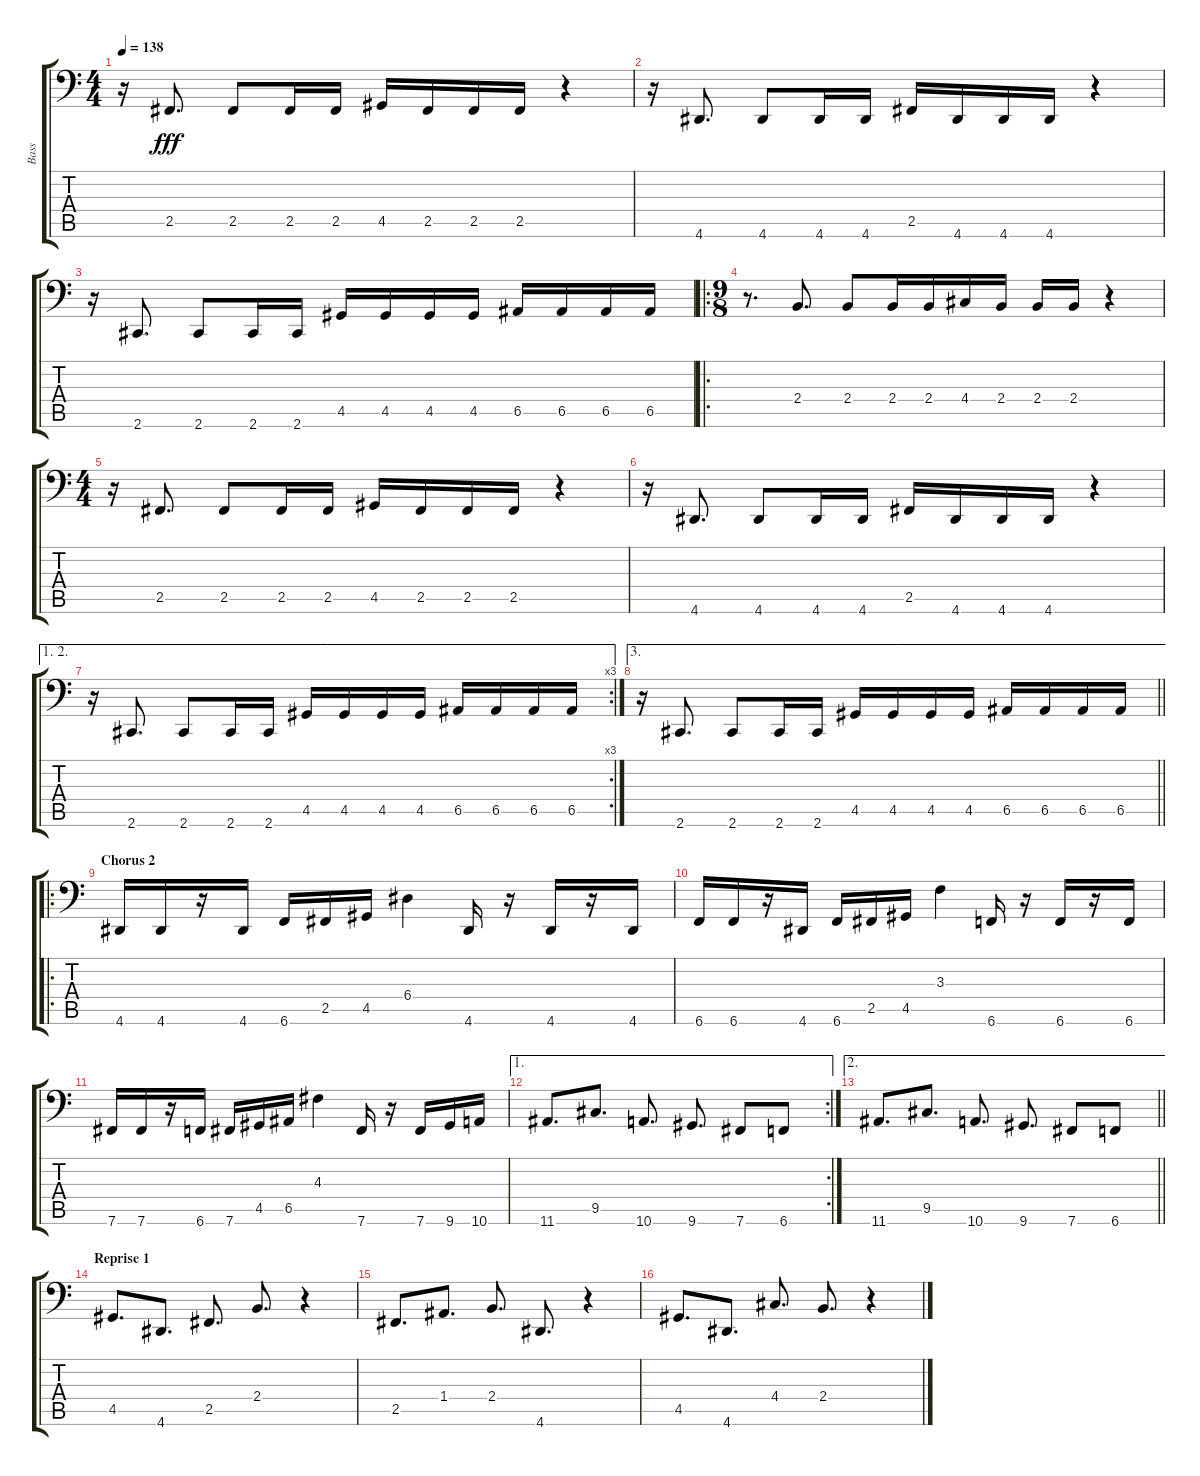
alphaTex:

\track ("Bass" "Bass") {instrument electricbassfinger}
\staff {score tabs}
\tuning (C3 G2 D2 A1 E1 B0) {hide}
\ts (4 4)
\tempo 138
\clef f4
\ks c
r.16{dy fff} 2.5.8{d} 2.5.8 2.5.16 2.5.16 4.5.16 2.5.16 2.5.16 2.5.16 r.4 |
r.16 4.6.8{d} 4.6.8 4.6.16 4.6.16 2.5.16 4.6.16 4.6.16 4.6.16 r.4 |
r.16 2.6.8{d} 2.6.8 2.6.16 2.6.16 4.5.16 4.5.16 4.5.16 4.5.16 6.5.16 6.5.16 6.5.16 6.5.16 |
\ro
\ts (9 8)
r.8{d} 2.4.8{d} 2.4.8 2.4.16 2.4.16 4.4.16 2.4.16 2.4.16 2.4.16 r.4 |
\ts (4 4)
r.16 2.5.8{d} 2.5.8 2.5.16 2.5.16 4.5.16 2.5.16 2.5.16 2.5.16 r.4 |
r.16 4.6.8{d} 4.6.8 4.6.16 4.6.16 2.5.16 4.6.16 4.6.16 4.6.16 r.4 |
\ae (1 2)
\rc 3
r.16 2.6.8{d} 2.6.8 2.6.16 2.6.16 4.5.16 4.5.16 4.5.16 4.5.16 6.5.16 6.5.16 6.5.16 6.5.16 |
\ae 3
\barLineRight lightlight
r.16 2.6.8{d} 2.6.8 2.6.16 2.6.16 4.5.16 4.5.16 4.5.16 4.5.16 6.5.16 6.5.16 6.5.16 6.5.16 |
\ro
\section ("" "Chorus 2")
4.6.16 4.6.16 r.16 4.6.16 6.6.16 2.5.16 4.5.16 6.4.4 4.6.16 r.16 4.6.16 r.16 4.6.16 |
6.6.16 6.6.16 r.16 4.6.16 6.6.16 2.5.16 4.5.16 3.3.4 6.6.16 r.16 6.6.16 r.16 6.6.16 |
7.6.16 7.6.16 r.16 6.6.16 7.6.16 4.5.16 6.5.16 4.3.4 7.6.16 r.16 7.6.16 9.6.16 10.6.16 |
\ae 1
\rc 2
11.6.8{d} 9.5.8{d} 10.6.8{d} 9.6.8{d} 7.6.8 6.6.8 |
\ae 2
\barLineRight lightlight
11.6.8{d} 9.5.8{d} 10.6.8{d} 9.6.8{d} 7.6.8 6.6.8 |
\section ("" "Reprise 1")
4.5.8{d} 4.6.8{d} 2.5.8{d} 2.4.8{d} r.4 |
2.5.8{d} 1.4.8{d} 2.4.8{d} 4.6.8{d} r.4 |
4.5.8{d} 4.6.8{d} 4.4.8{d} 2.4.8{d} r.4
